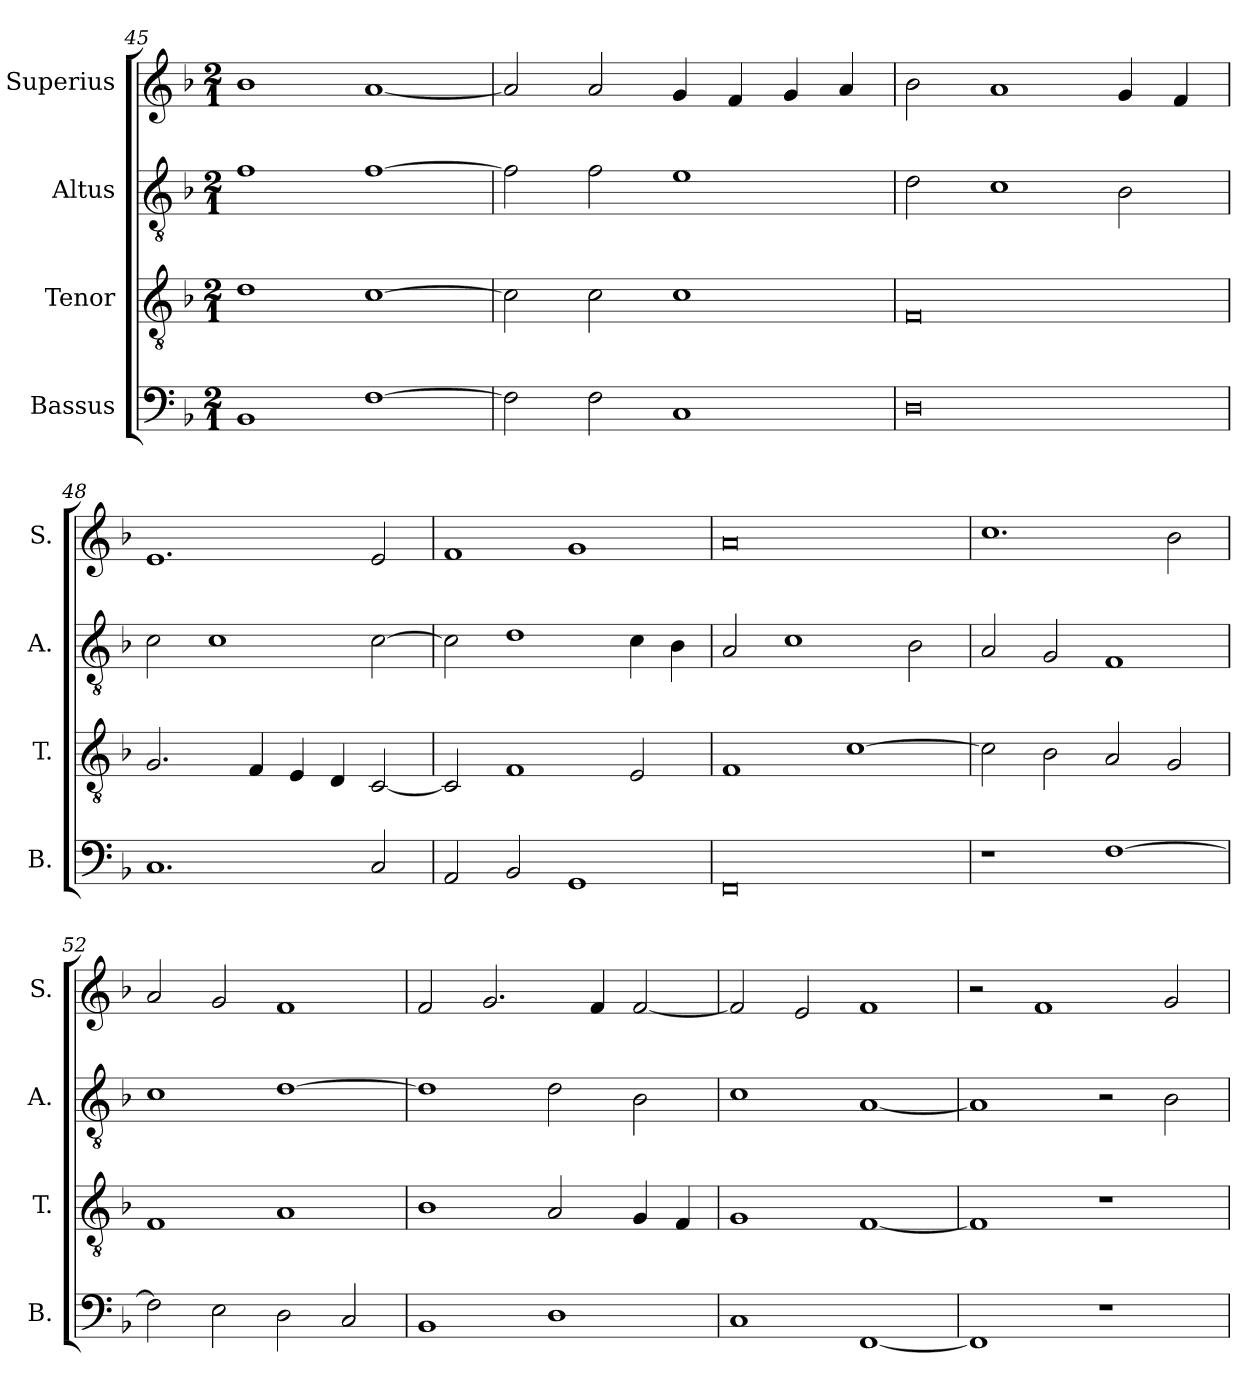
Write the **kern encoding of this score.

**kern	**kern	**kern	**kern
*part4	*part3	*part2	*part1
*staff4	*staff3	*staff2	*staff1
*I"Bassus	*I"Tenor	*I"Altus	*I"Superius
*I'B.	*I'T.	*I'A.	*I'S.
*clefF4	*clefGv2	*clefGv2	*clefG2
*k[b-]	*k[b-]	*k[b-]	*k[b-]
*F:	*F:	*F:	*F:
*M2/1	*M2/1	*M2/1	*M2/1
=45	=45	=45	=45
1BB-	1d	1f	1b-
[1F	[1c	[1f	[1a
=46	=46	=46	=46
2F\]	2c\]	2f\]	2a/]
2F\	2c\	2f\	2a/
1C	1c	1e	4g/
.	.	.	4f/
.	.	.	4g/
.	.	.	4a/
=47	=47	=47	=47
0D	0F	2d\	2b-\
.	.	1c	1a
.	.	2B-\	4g/
.	.	.	4f/
=48	=48	=48	=48
1.C	2.G/	2c\	1.e
.	.	1c	.
.	4F/	.	.
.	4E/	.	.
.	4D/	.	.
2C/	[2C/	[2c\	2e/
=49	=49	=49	=49
2AA/	2C/]	2c\]	1f
2BB-/	1F	1d	.
1GG	.	.	1g
.	2E/	4c\	.
.	.	4B-\	.
=50	=50	=50	=50
0FF	1F	2A/	0a
.	.	1c	.
.	[1c	.	.
.	.	2B-\	.
!!LO:LB:g=z
=51	=51	=51	=51
1r	2c\]	2A/	1.cc
.	2B-\	2G/	.
[1F	2A/	1F	.
.	2G/	.	2b-\
=52	=52	=52	=52
2F\]	1F	1c	2a/
2E\	.	.	2g/
2D\	1A	[1d	1f
2C/	.	.	.
=53	=53	=53	=53
1BB-	1B-	1d]	2f/
.	.	.	2.g/
1D	2A/	2d\	.
.	.	.	4f/
.	4G/	2B-\	[2f/
.	4F/	.	.
=54	=54	=54	=54
1C	1G	1c	2f/]
.	.	.	2e/
[1FF	[1F	[1A	1f
!!LO:PB:g=z
=55	=55	=55	=55
1FF]	1F]	1A]	2r
.	.	.	1f
1r	1r	2r	.
.	.	2B-\	2g/
=	=	=	=
*-	*-	*-	*-
